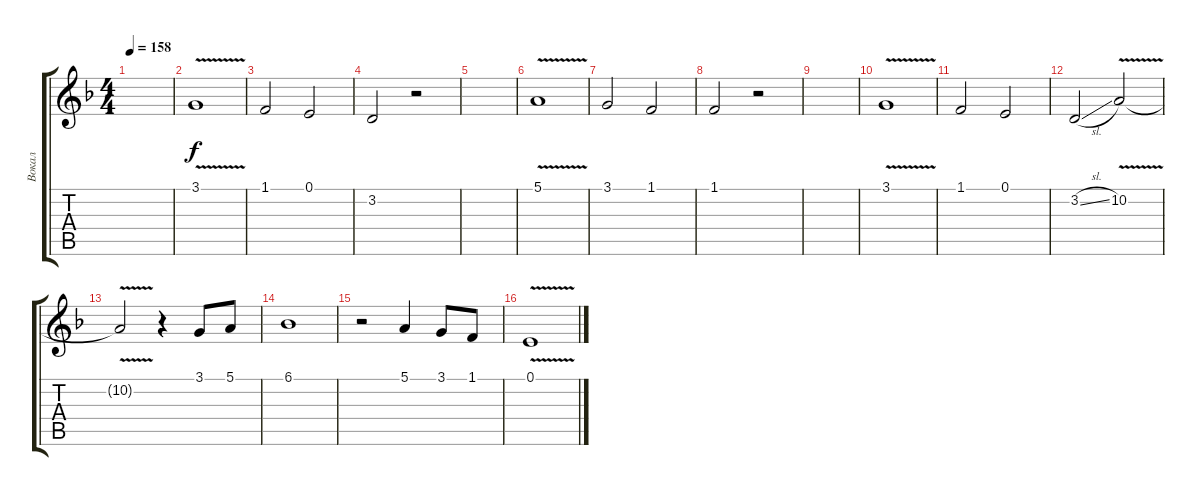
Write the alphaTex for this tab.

\track ("Вокал" "Вокал") {instrument trumpet}
\staff {score tabs}
\tuning (E4 B3 G3 D3 A2 E2) {hide}
\ts (4 4)
\tempo 158
\clef g2
\ks dminor
|
3.1{v}.1 |
1.1.2 0.1.2 |
3.2.2 r.2 |
|
5.1{v}.1 |
3.1.2 1.1.2 |
1.1.2 r.2 |
|
3.1{v}.1 |
1.1.2 0.1.2 |
3.2{sl}.2 10.2{v}.2 |
10.2{t}.2 r.4 3.1.8 5.1.8 |
6.1.1 |
r.2 5.1.4 3.1.8 1.1.8 |
0.1{v}.1
